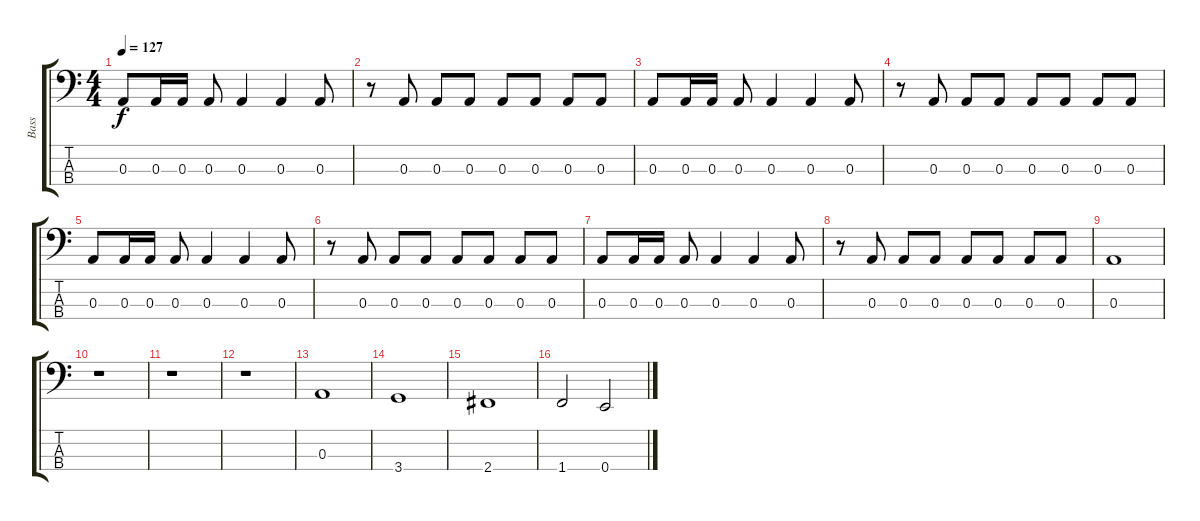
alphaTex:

\track ("Bass                " "Bass      ") {instrument electricbassfinger}
\staff {score tabs}
\tuning (G2 D2 A1 E1) {hide}
\ts (4 4)
\tempo 127
\clef f4
\ks c
0.3.8{dy f} 0.3.16 0.3.16 0.3.8 0.3.4 0.3.4 0.3.8 |
r.8 0.3.8 0.3.8 0.3.8 0.3.8 0.3.8 0.3.8 0.3.8 |
0.3.8 0.3.16 0.3.16 0.3.8 0.3.4 0.3.4 0.3.8 |
r.8 0.3.8 0.3.8 0.3.8 0.3.8 0.3.8 0.3.8 0.3.8 |
0.3.8 0.3.16 0.3.16 0.3.8 0.3.4 0.3.4 0.3.8 |
r.8 0.3.8 0.3.8 0.3.8 0.3.8 0.3.8 0.3.8 0.3.8 |
0.3.8 0.3.16 0.3.16 0.3.8 0.3.4 0.3.4 0.3.8 |
r.8 0.3.8 0.3.8 0.3.8 0.3.8 0.3.8 0.3.8 0.3.8 |
0.3.1 |
r.1 |
r.1 |
r.1 |
0.3.1 |
3.4.1 |
2.4.1 |
1.4.2 0.4.2
